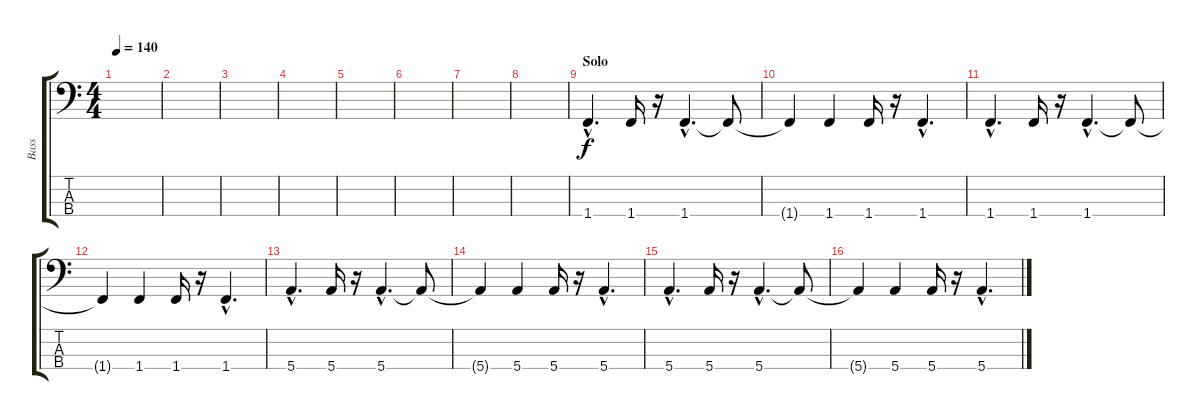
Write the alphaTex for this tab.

\track ("Bass" "Bass") {instrument electricbassfinger}
\staff {score tabs}
\tuning (G2 D2 A1 E1) {hide}
\ts (4 4)
\tempo 140
\clef f4
\ks c
|
|
|
|
|
|
|
|
\section ("" "Solo")
1.4{hac}.4{d} 1.4.16 r.16 1.4{hac}.4{d} 1.4{t}.8 |
1.4{t}.4 1.4.4 1.4.16 r.16 1.4{hac}.4{d} |
1.4{hac}.4{d} 1.4.16 r.16 1.4{hac}.4{d} 1.4{t}.8 |
1.4{t}.4 1.4.4 1.4.16 r.16 1.4{hac}.4{d} |
5.4{hac}.4{d} 5.4.16 r.16 5.4{hac}.4{d} 5.4{t}.8 |
5.4{t}.4 5.4.4 5.4.16 r.16 5.4{hac}.4{d} |
5.4{hac}.4{d} 5.4.16 r.16 5.4{hac}.4{d} 5.4{t}.8 |
5.4{t}.4 5.4.4 5.4.16 r.16 5.4{hac}.4{d}
